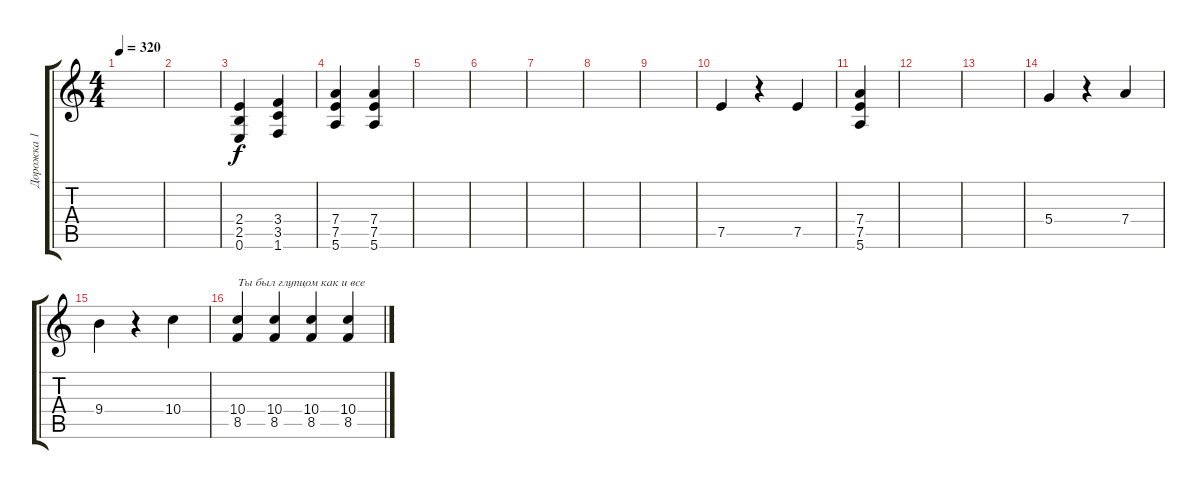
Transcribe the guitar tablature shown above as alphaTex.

\track ("Дорожка 1" "Дорожка 1") {instrument distortionguitar}
\staff {score tabs}
\tuning (E4 B3 G3 D3 A2 E2) {hide}
\ts (4 4)
\tempo 320
\clef g2
\ks c
|
|
(2.4 2.5 0.6).4 (3.4 3.5 1.6).4 |
(7.4 7.5 5.6).4 (7.4 7.5 5.6).4 |
|
|
|
|
|
7.5.4 r.4 7.5.4 |
(7.4 7.5 5.6).4 |
|
|
5.4.4 r.4 7.4.4 |
9.4.4 r.4 10.4.4 |
(10.4 8.5).4{txt "Ты был глупцом как и все"} (10.4 8.5).4 (10.4 8.5).4 (10.4 8.5).4
